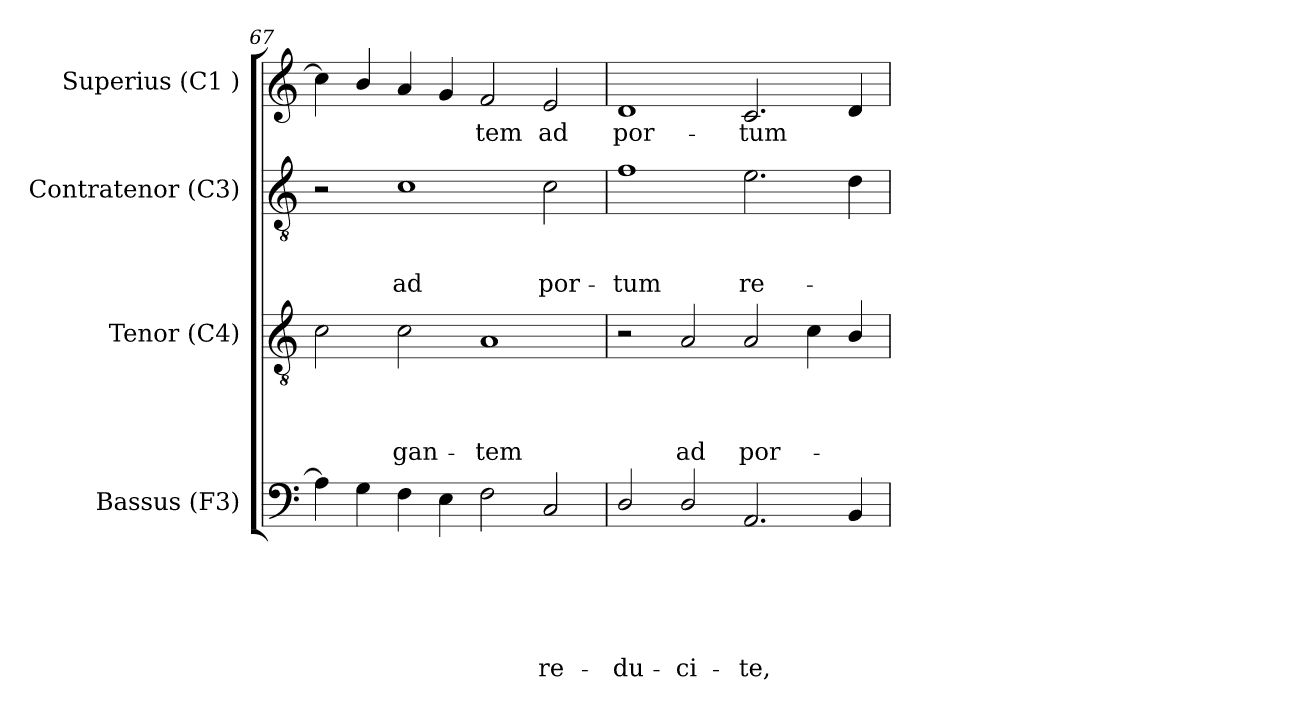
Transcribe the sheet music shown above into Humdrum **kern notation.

**kern	**text	**text	**text	**text	**text	**text	**kern	**text	**text	**text	**text	**kern	**text	**text	**text	**kern	**text
*part4	*part4	*part4	*part4	*part4	*part4	*part4	*part3	*part3	*part3	*part3	*part3	*part2	*part2	*part2	*part2	*part1	*part1
*staff4	*staff4	*staff4	*staff4	*staff4	*staff4	*staff4	*staff3	*staff3	*staff3	*staff3	*staff3	*staff2	*staff2	*staff2	*staff2	*staff1	*staff1
*I"Bassus (F3)	*	*	*	*	*	*	*I"Tenor (C4)	*	*	*	*	*I"Contratenor (C3)	*	*	*	*I"Superius (C1 )	*
*I'Bass.	*	*	*	*	*	*	*I'T.	*	*	*	*	*I'C.	*	*	*	*I'S.	*
*clefF4	*	*	*	*	*	*	*clefGv2	*	*	*	*	*clefGv2	*	*	*	*clefG2	*
*k[]	*	*	*	*	*	*	*k[]	*	*	*	*	*k[]	*	*	*	*k[]	*
*C:	*	*	*	*	*	*	*C:	*	*	*	*	*C:	*	*	*	*C:	*
=67	=67	=67	=67	=67	=67	=67	=67	=67	=67	=67	=67	=67	=67	=67	=67	=67	=67
4A\]	.	.	.	.	.	.	2c\	.	.	.	.	2r	.	.	.	4cc\]	.
4G\	.	.	.	.	.	.	.	.	.	.	.	.	.	.	.	4b/	.
!	!	!	!	!	!	!	!	!	!	!	!LO:LY:b	!	!	!	!LO:LY:b	!	!
4F\	.	.	.	.	.	.	2c\	.	.	.	-gan-	1c	.	.	ad	4a/	.
4E\	.	.	.	.	.	.	.	.	.	.	.	.	.	.	.	4g/	.
!	!	!	!	!	!	!	!	!	!	!	!LO:LY:b	!	!	!	!	!	!LO:LY:b
2F\	.	.	.	.	.	.	1A	.	.	.	-tem	.	.	.	.	2f/	-tem
!	!	!	!	!	!	!LO:LY:b	!	!	!	!	!	!	!	!	!LO:LY:b	!	!LO:LY:b
2C/	.	.	.	.	.	re-	.	.	.	.	.	2c\	.	.	por-	2e/	ad
=68	=68	=68	=68	=68	=68	=68	=68	=68	=68	=68	=68	=68	=68	=68	=68	=68	=68
!	!	!	!	!	!	!LO:LY:b	!	!	!	!	!	!	!	!	!LO:LY:b	!	!LO:LY:b
2D/	.	.	.	.	.	-du-	2r	.	.	.	.	1f	.	.	-tum	1d	por-
!	!	!	!	!	!	!LO:LY:b	!	!	!	!	!LO:LY:b	!	!	!	!	!	!
2D/	.	.	.	.	.	-ci-	2A/	.	.	.	ad	.	.	.	.	.	.
!	!	!	!	!	!	!LO:LY:b	!	!	!	!	!LO:LY:b	!	!	!	!LO:LY:b	!	!LO:LY:b
2.AA/	.	.	.	.	.	-te,	2A/	.	.	.	por-	2.e\	.	.	re-	2.c/	-tum
.	.	.	.	.	.	.	4c\	.	.	.	.	.	.	.	.	.	.
4BB/	.	.	.	.	.	.	4B/	.	.	.	.	4d\	.	.	.	4d/	.
=	=	=	=	=	=	=	=	=	=	=	=	=	=	=	=	=	=
*-	*-	*-	*-	*-	*-	*-	*-	*-	*-	*-	*-	*-	*-	*-	*-	*-	*-
